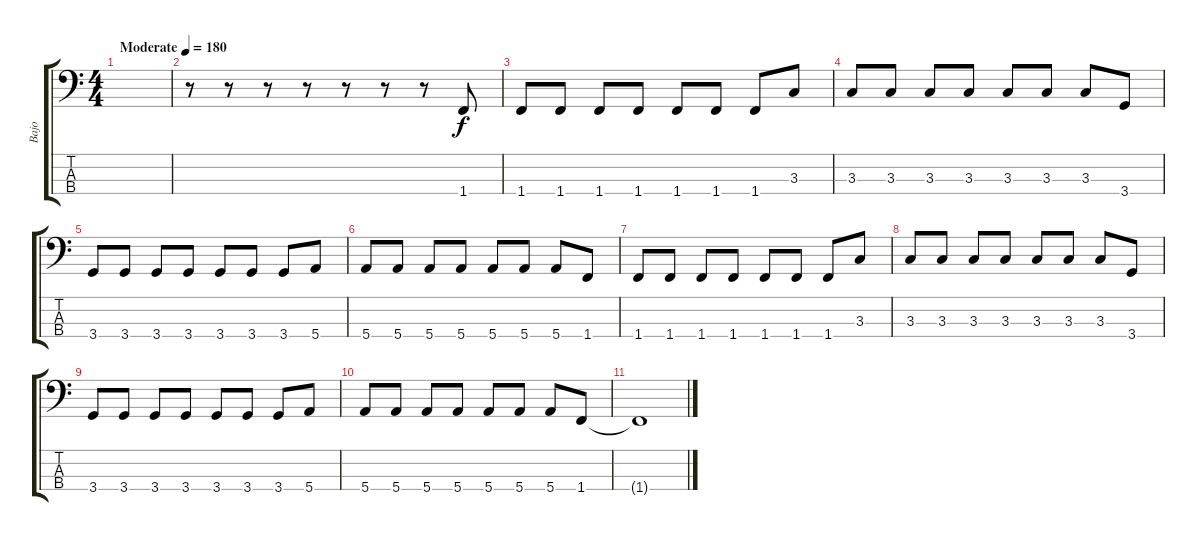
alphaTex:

\track ("Bajo" "Bajo") {instrument electricbassfinger}
\staff {score tabs}
\tuning (G2 D2 A1 E1) {hide}
\ts (4 4)
\tempo (180 "Moderate")
\clef f4
\ks c
|
r.8 r.8 r.8 r.8 r.8 r.8 r.8 1.4.8 |
1.4.8 1.4.8 1.4.8 1.4.8 1.4.8 1.4.8 1.4.8 3.3.8 |
3.3.8 3.3.8 3.3.8 3.3.8 3.3.8 3.3.8 3.3.8 3.4.8 |
3.4.8 3.4.8 3.4.8 3.4.8 3.4.8 3.4.8 3.4.8 5.4.8 |
5.4.8 5.4.8 5.4.8 5.4.8 5.4.8 5.4.8 5.4.8 1.4.8 |
1.4.8 1.4.8 1.4.8 1.4.8 1.4.8 1.4.8 1.4.8 3.3.8 |
3.3.8 3.3.8 3.3.8 3.3.8 3.3.8 3.3.8 3.3.8 3.4.8 |
3.4.8 3.4.8 3.4.8 3.4.8 3.4.8 3.4.8 3.4.8 5.4.8 |
5.4.8 5.4.8 5.4.8 5.4.8 5.4.8 5.4.8 5.4.8 1.4.8 |
1.4{t}.1
